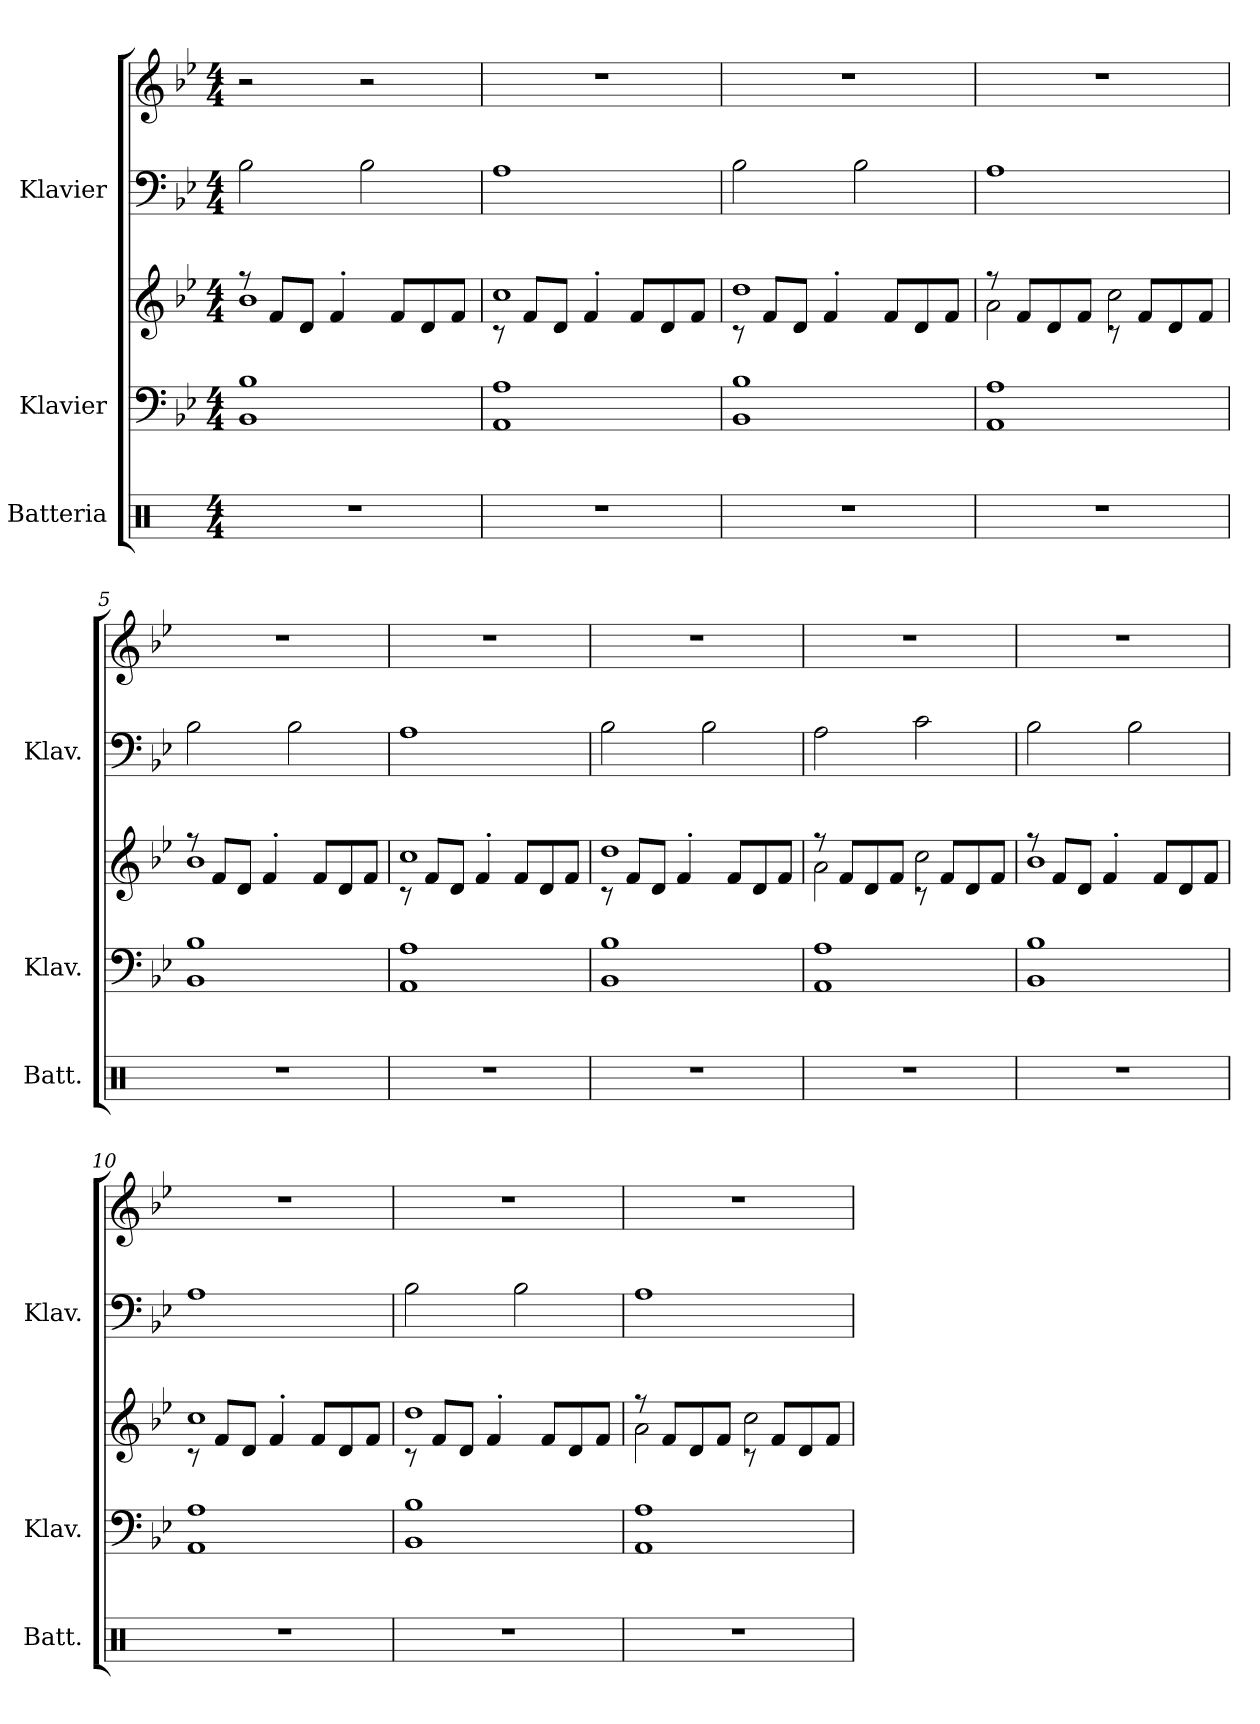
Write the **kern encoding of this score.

**kern	**kern	**kern	**kern	**kern
*part3	*part2	*part2	*part1	*part1
*staff5	*staff4	*staff3	*staff2	*staff1
*I"Batteria	*I"Klavier	*	*I"Klavier	*
*I'Batt.	*I'Klav.	*	*I'Klav.	*
*clefX	*clefF4	*clefG2	*clefF4	*clefG2
*k[]	*k[b-e-]	*k[b-e-]	*k[b-e-]	*k[b-e-]
*M4/4	*M4/4	*M4/4	*M4/4	*M4/4
*MM110	*MM110	*MM110	*MM110	*MM110
=1	=1	=1	=1	=1
*	*	*^	*	*
1r	1BB- 1B-	8r	1b-	2B-\	2r
.	.	8f/L	.	.	.
.	.	8d/J	.	.	.
.	.	4f'/	.	.	.
.	.	.	.	2B-\	2r
.	.	8f/L	.	.	.
.	.	8d/	.	.	.
.	.	8f/J	.	.	.
=2	=2	=2	=2	=2	=2
1r	1AA 1A	8rc	1cc	1A	1r
.	.	8f/L	.	.	.
.	.	8d/J	.	.	.
.	.	4f'/	.	.	.
.	.	8f/L	.	.	.
.	.	8d/	.	.	.
.	.	8f/J	.	.	.
=3	=3	=3	=3	=3	=3
1r	1BB- 1B-	8rc	1dd	2B-\	1r
.	.	8f/L	.	.	.
.	.	8d/J	.	.	.
.	.	4f'/	.	.	.
.	.	.	.	2B-\	.
.	.	8f/L	.	.	.
.	.	8d/	.	.	.
.	.	8f/J	.	.	.
=4	=4	=4	=4	=4	=4
1r	1AA 1A	8r	2a\	1A	1r
.	.	8f/L	.	.	.
.	.	8d/	.	.	.
.	.	8f/J	.	.	.
.	.	8rc	2cc\	.	.
.	.	8f/L	.	.	.
.	.	8d/	.	.	.
.	.	8f/J	.	.	.
=5	=5	=5	=5	=5	=5
1r	1BB- 1B-	8r	1b-	2B-\	1r
.	.	8f/L	.	.	.
.	.	8d/J	.	.	.
.	.	4f'/	.	.	.
.	.	.	.	2B-\	.
.	.	8f/L	.	.	.
.	.	8d/	.	.	.
.	.	8f/J	.	.	.
!!LO:LB:g=z
=6	=6	=6	=6	=6	=6
1r	1AA 1A	8rc	1cc	1A	1r
.	.	8f/L	.	.	.
.	.	8d/J	.	.	.
.	.	4f'/	.	.	.
.	.	8f/L	.	.	.
.	.	8d/	.	.	.
.	.	8f/J	.	.	.
=7	=7	=7	=7	=7	=7
1r	1BB- 1B-	8rc	1dd	2B-\	1r
.	.	8f/L	.	.	.
.	.	8d/J	.	.	.
.	.	4f'/	.	.	.
.	.	.	.	2B-\	.
.	.	8f/L	.	.	.
.	.	8d/	.	.	.
.	.	8f/J	.	.	.
=8	=8	=8	=8	=8	=8
1r	1AA 1A	8r	2a\	2A\	1r
.	.	8f/L	.	.	.
.	.	8d/	.	.	.
.	.	8f/J	.	.	.
.	.	8rc	2cc\	2c\	.
.	.	8f/L	.	.	.
.	.	8d/	.	.	.
.	.	8f/J	.	.	.
=9	=9	=9	=9	=9	=9
1r	1BB- 1B-	8r	1b-	2B-\	1r
.	.	8f/L	.	.	.
.	.	8d/J	.	.	.
.	.	4f'/	.	.	.
.	.	.	.	2B-\	.
.	.	8f/L	.	.	.
.	.	8d/	.	.	.
.	.	8f/J	.	.	.
=10	=10	=10	=10	=10	=10
1r	1AA 1A	8rc	1cc	1A	1r
.	.	8f/L	.	.	.
.	.	8d/J	.	.	.
.	.	4f'/	.	.	.
.	.	8f/L	.	.	.
.	.	8d/	.	.	.
.	.	8f/J	.	.	.
!!LO:PB:g=z
=11	=11	=11	=11	=11	=11
1r	1BB- 1B-	8rc	1dd	2B-\	1r
.	.	8f/L	.	.	.
.	.	8d/J	.	.	.
.	.	4f'/	.	.	.
.	.	.	.	2B-\	.
.	.	8f/L	.	.	.
.	.	8d/	.	.	.
.	.	8f/J	.	.	.
=12	=12	=12	=12	=12	=12
1r	1AA 1A	8r	2a\	1A	1r
.	.	8f/L	.	.	.
.	.	8d/	.	.	.
.	.	8f/J	.	.	.
.	.	8rc	2cc\	.	.
.	.	8f/L	.	.	.
.	.	8d/	.	.	.
.	.	8f/J	.	.	.
*	*	*v	*v	*	*
=	=	=	=	=
*-	*-	*-	*-	*-
